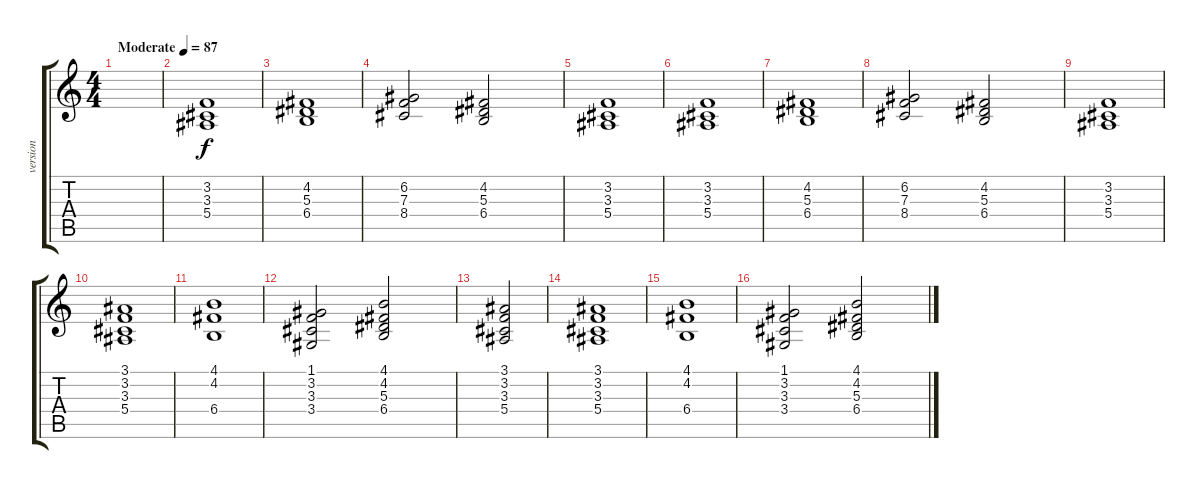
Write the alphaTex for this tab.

\track ("version" "version") {solo instrument pad8sweep}
\staff {score tabs}
\tuning (G4 D4 Bb3 F3 C3 G2) {hide}
\ts (4 4)
\tempo (87 "Moderate")
\clef g2
\ks c
|
(3.2 3.3 5.4).1 |
(4.2 5.3 6.4).1 |
(6.2 7.3 8.4).2 (4.2 5.3 6.4).2 |
(3.2 3.3 5.4).1 |
(3.2 3.3 5.4).1 |
(4.2 5.3 6.4).1 |
(6.2 7.3 8.4).2 (4.2 5.3 6.4).2 |
(3.2 3.3 5.4).1 |
(3.1 3.2 3.3 5.4).1 |
(4.1 4.2 6.4).1 |
(1.1 3.2 3.3 3.4).2 (4.1 4.2 5.3 6.4).2 |
(3.1 3.2 3.3 5.4).2 |
(3.1 3.2 3.3 5.4).1 |
(4.1 4.2 6.4).1 |
(1.1 3.2 3.3 3.4).2 (4.1 4.2 5.3 6.4).2
